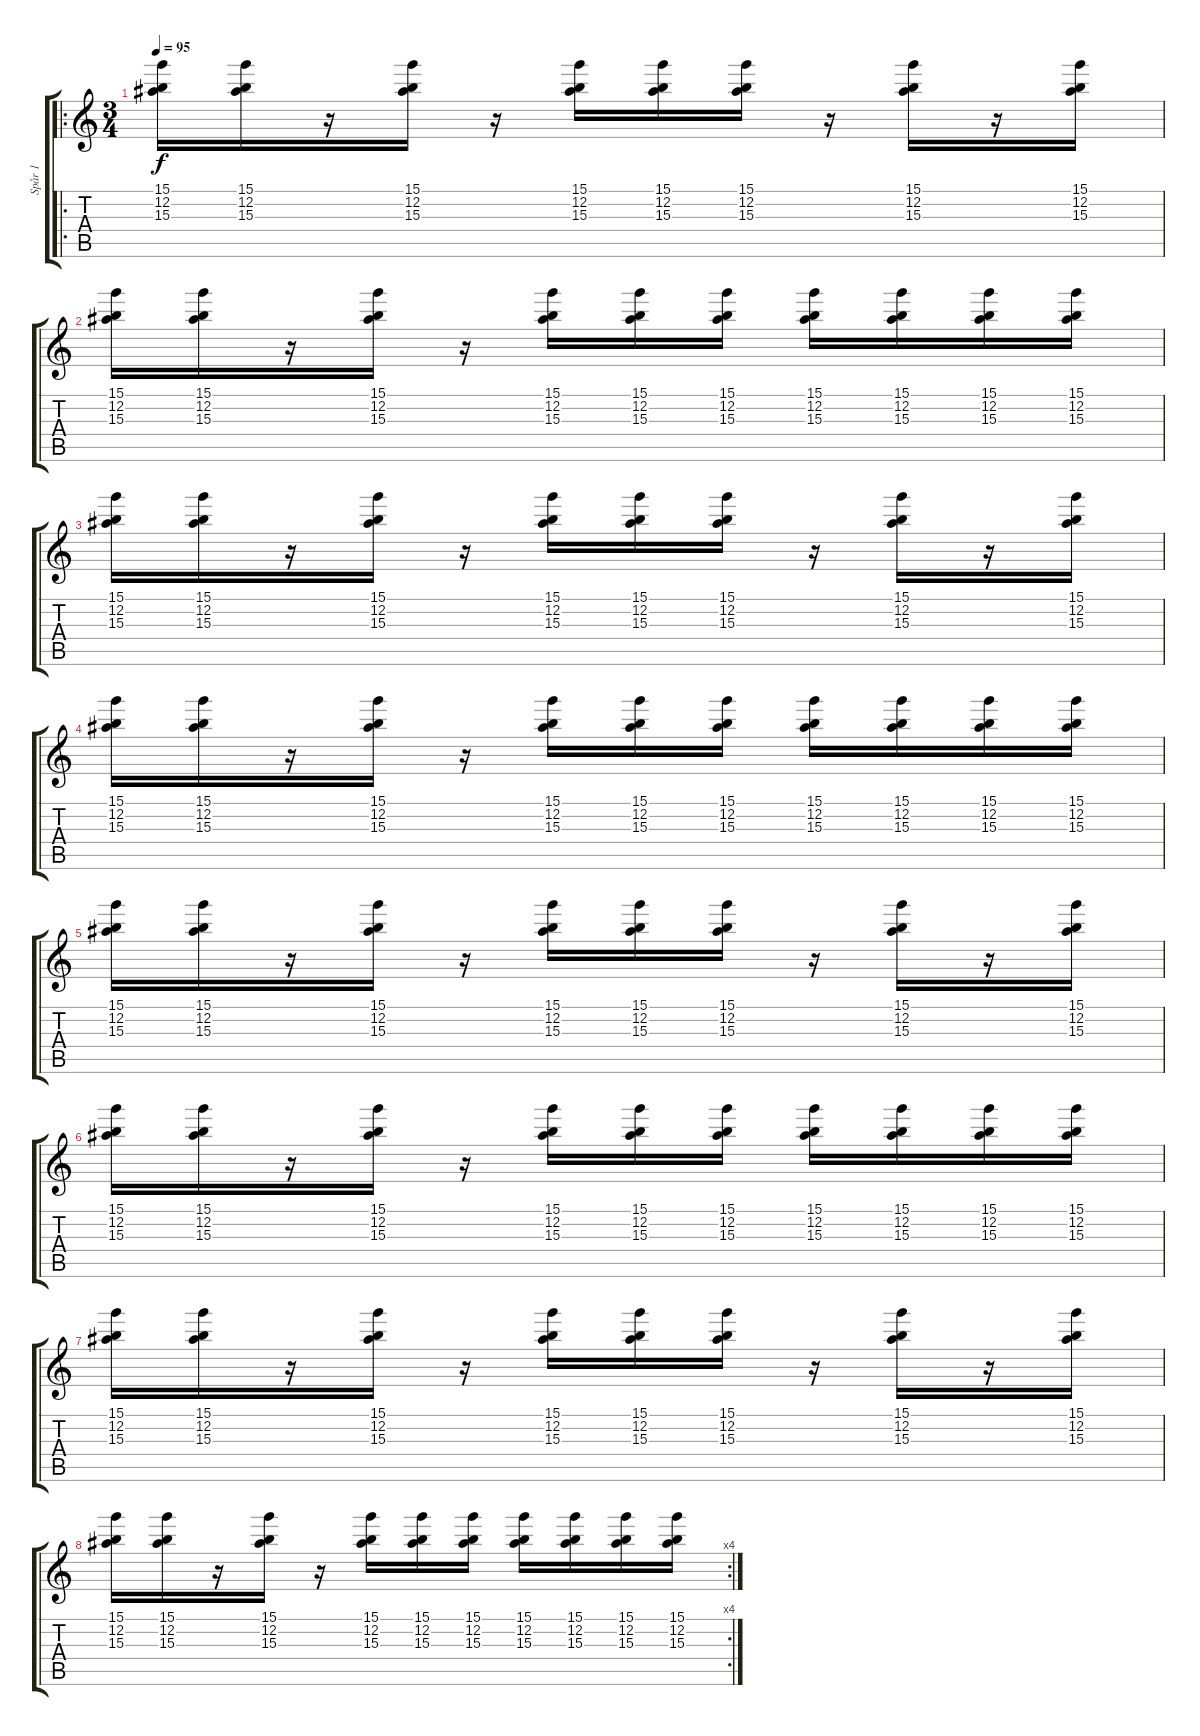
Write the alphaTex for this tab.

\track ("Spår 1" "Spår 1") {instrument overdrivenguitar}
\staff {score tabs}
\tuning (E4 B3 G3 D3 A2 E2) {hide}
\ro
\ts (3 4)
\section ("" "")
\tempo 95
\clef g2
\ks c
(15.1 12.2 15.3).16{dy f} (15.1 12.2 15.3).16 r.16 (15.1 12.2 15.3).16 r.16 (15.1 12.2 15.3).16 (15.1 12.2 15.3).16 (15.1 12.2 15.3).16 r.16 (15.1 12.2 15.3).16 r.16 (15.1 12.2 15.3).16 |
(15.1 12.2 15.3).16 (15.1 12.2 15.3).16 r.16 (15.1 12.2 15.3).16 r.16 (15.1 12.2 15.3).16 (15.1 12.2 15.3).16 (15.1 12.2 15.3).16 (15.1 12.2 15.3).16 (15.1 12.2 15.3).16 (15.1 12.2 15.3).16 (15.1 12.2 15.3).16 |
(15.1 12.2 15.3).16 (15.1 12.2 15.3).16 r.16 (15.1 12.2 15.3).16 r.16 (15.1 12.2 15.3).16 (15.1 12.2 15.3).16 (15.1 12.2 15.3).16 r.16 (15.1 12.2 15.3).16 r.16 (15.1 12.2 15.3).16 |
(15.1 12.2 15.3).16 (15.1 12.2 15.3).16 r.16 (15.1 12.2 15.3).16 r.16 (15.1 12.2 15.3).16 (15.1 12.2 15.3).16 (15.1 12.2 15.3).16 (15.1 12.2 15.3).16 (15.1 12.2 15.3).16 (15.1 12.2 15.3).16 (15.1 12.2 15.3).16 |
(15.1 12.2 15.3).16 (15.1 12.2 15.3).16 r.16 (15.1 12.2 15.3).16 r.16 (15.1 12.2 15.3).16 (15.1 12.2 15.3).16 (15.1 12.2 15.3).16 r.16 (15.1 12.2 15.3).16 r.16 (15.1 12.2 15.3).16 |
(15.1 12.2 15.3).16 (15.1 12.2 15.3).16 r.16 (15.1 12.2 15.3).16 r.16 (15.1 12.2 15.3).16 (15.1 12.2 15.3).16 (15.1 12.2 15.3).16 (15.1 12.2 15.3).16 (15.1 12.2 15.3).16 (15.1 12.2 15.3).16 (15.1 12.2 15.3).16 |
(15.1 12.2 15.3).16 (15.1 12.2 15.3).16 r.16 (15.1 12.2 15.3).16 r.16 (15.1 12.2 15.3).16 (15.1 12.2 15.3).16 (15.1 12.2 15.3).16 r.16 (15.1 12.2 15.3).16 r.16 (15.1 12.2 15.3).16 |
\rc 4
(15.1 12.2 15.3).16 (15.1 12.2 15.3).16 r.16 (15.1 12.2 15.3).16 r.16 (15.1 12.2 15.3).16 (15.1 12.2 15.3).16 (15.1 12.2 15.3).16 (15.1 12.2 15.3).16 (15.1 12.2 15.3).16 (15.1 12.2 15.3).16 (15.1 12.2 15.3).16
